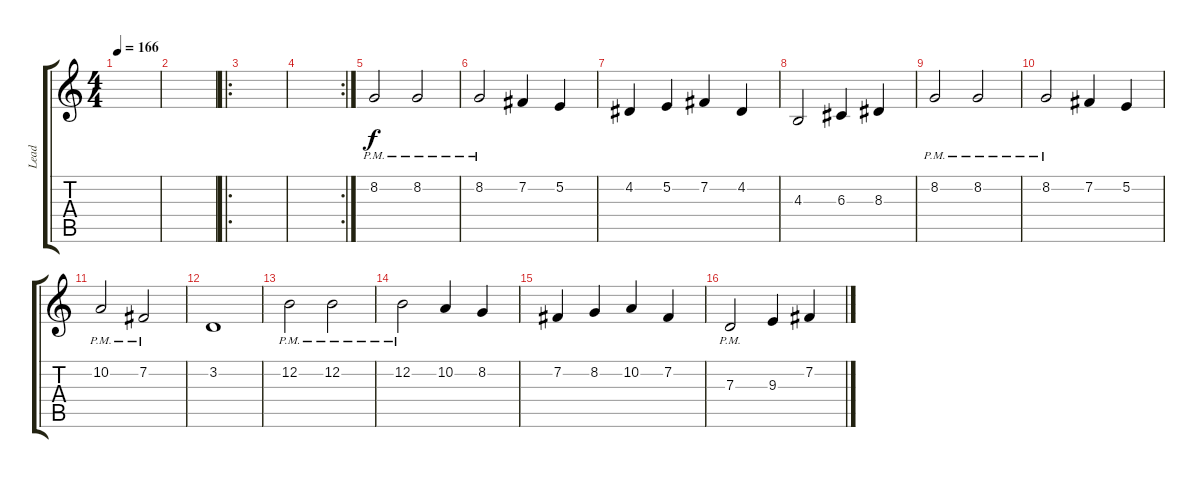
\track ("Lead" "Lead") {instrument lead1square}
\staff {score tabs}
\tuning (E4 B3 G3 D3 A2 E2) {hide}
\ts (4 4)
\tempo 166
\clef g2
\ks c
|
|
\ro
|
\rc 2
|
8.2{pm}.2 8.2{pm}.2 |
8.2{pm}.2 7.2.4 5.2.4 |
4.2.4 5.2.4 7.2.4 4.2.4 |
4.3.2 6.3.4 8.3.4 |
8.2{pm}.2 8.2{pm}.2 |
8.2{pm}.2 7.2.4 5.2.4 |
10.2{pm}.2 7.2{pm}.2 |
3.2.1 |
12.2{pm}.2 12.2{pm}.2 |
12.2{pm}.2 10.2.4 8.2.4 |
7.2.4 8.2.4 10.2.4 7.2.4 |
7.3{pm}.2 9.3.4 7.2.4
